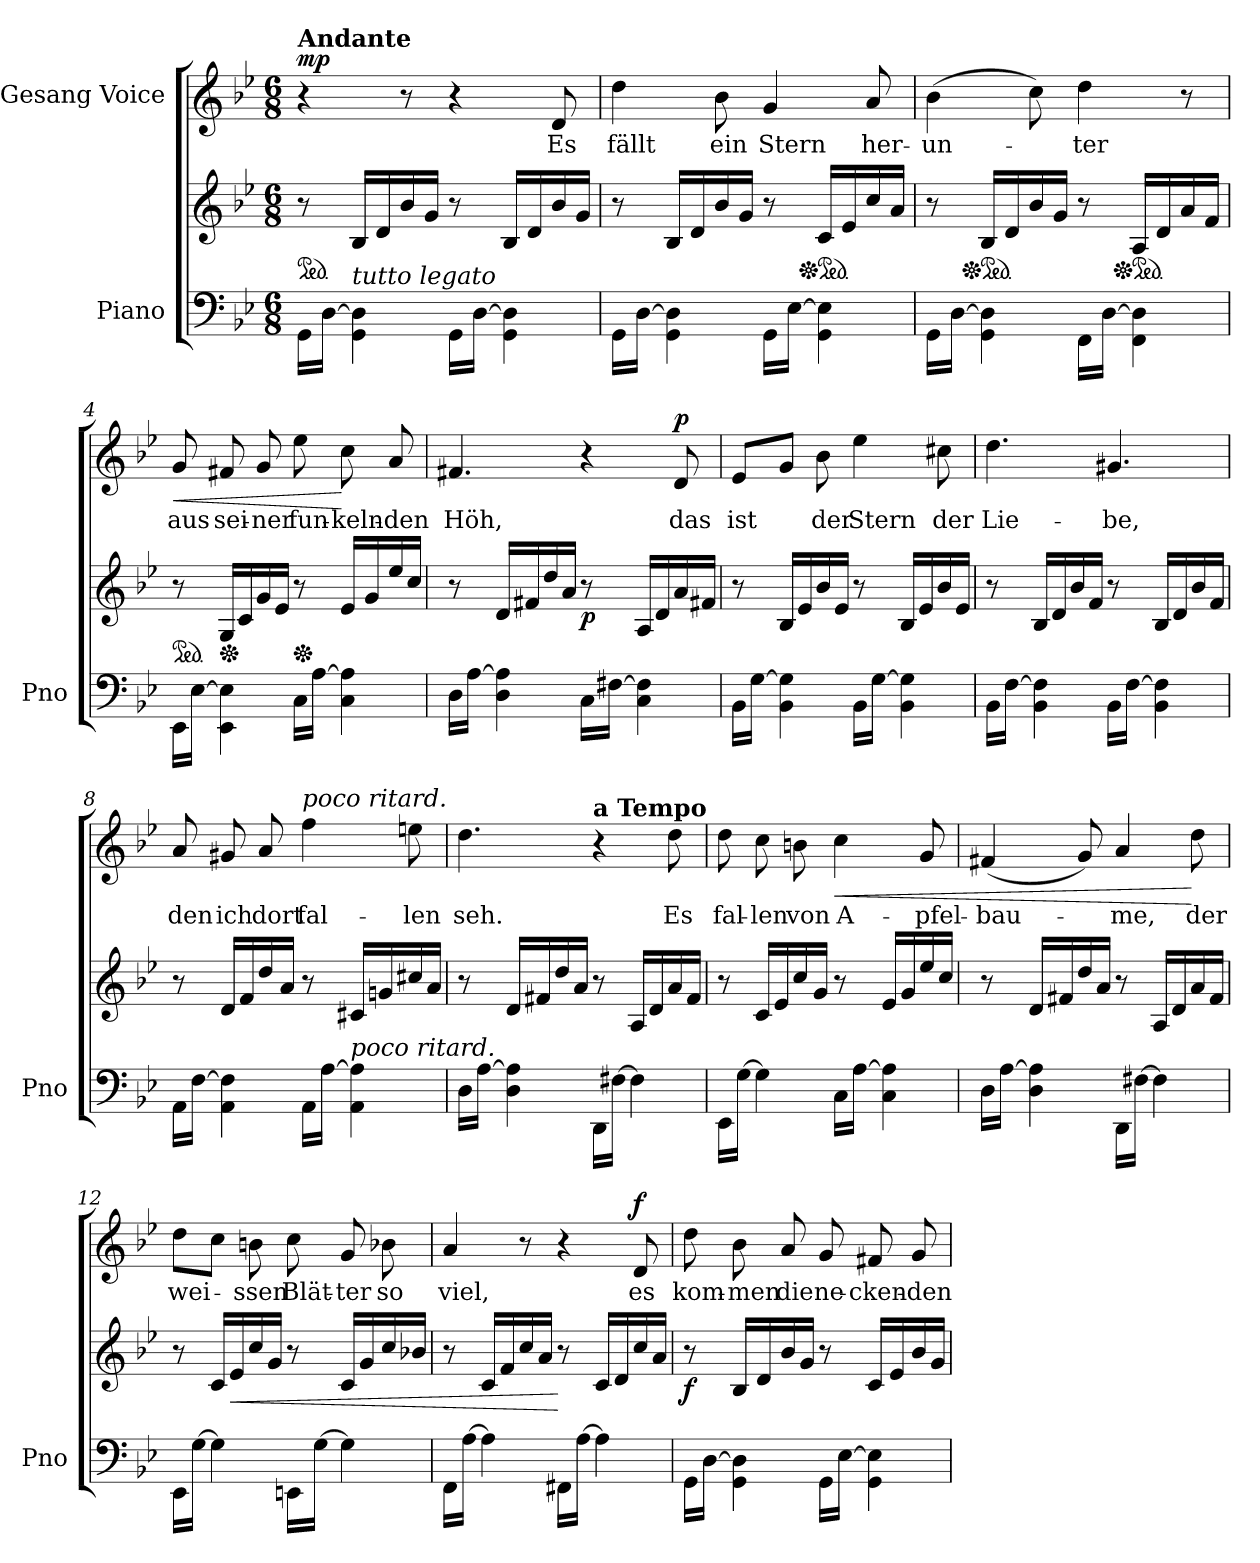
**kern	**kern	**dynam	**kern	**text	**dynam
*part2	*part2	*part2	*part1	*part1	*part1
*staff3	*staff2	*staff2/3	*staff1	*staff1	*staff1
*I"Piano	*	*	*I"Gesang Voice	*	*
*I'Pno	*	*	*	*	*
*clefF4	*clefG2	*	*clefG2	*	*
*k[b-e-]	*k[b-e-]	*	*k[b-e-]	*	*
*M6/8	*M6/8	*	*M6/8	*	*
*	*ped	*	*	*	*
=1	=1	=1	=1	=1	=1
!	!	!	!LO:TX:a:B:t=Andante	!	!
!	!	!	!	!	!LO:DY:b
16GG\LL	8r	.	4r	.	mp
[16D\JJ	.	.	.	.	.
!LO:TX:a:i:t=tutto legato	!	!	!	!	!
4GG\ 4D\]	16B-/LL	.	.	.	.
.	16d/	.	.	.	.
.	16b-/	.	8r	.	.
.	16g/JJ	.	.	.	.
16GG\LL	8r	.	4r	.	.
[16D\JJ	.	.	.	.	.
4GG\ 4D\]	16B-/LL	.	.	.	.
.	16d/	.	.	.	.
!	!	!	!	!LO:LY:b	!
.	16b-/	.	8d/	Es	.
.	16g/JJ	.	.	.	.
=2	=2	=2	=2	=2	=2
!	!	!	!	!LO:LY:b	!
16GG\LL	8r	.	4dd\	fällt	.
[16D\JJ	.	.	.	.	.
4GG\ 4D\]	16B-/LL	.	.	.	.
.	16d/	.	.	.	.
!	!	!	!	!LO:LY:b	!
.	16b-/	.	8b-\	ein	.
.	16g/JJ	.	.	.	.
!	!	!	!	!LO:LY:b	!
16GG\LL	8r	.	4g/	Stern	.
[16E-\JJ	.	.	.	.	.
*	*Xped	*	*	*	*
*	*ped	*	*	*	*
4GG\ 4E-\]	16c/LL	.	.	.	.
.	16e-/	.	.	.	.
!	!	!	!	!LO:LY:b	!
.	16cc/	.	8a/	her-	.
.	16a/JJ	.	.	.	.
=3	=3	=3	=3	=3	=3
!	!	!	!	!LO:LY:b	!
16GG\LL	8r	.	(4b-\	-un-	.
[16D\JJ	.	.	.	.	.
*	*Xped	*	*	*	*
*	*ped	*	*	*	*
4GG\ 4D\]	16B-/LL	.	.	.	.
.	16d/	.	.	.	.
.	16b-/	.	8cc\)	.	.
.	16g/JJ	.	.	.	.
!	!	!	!	!LO:LY:b	!
16FF\LL	8r	.	4dd\	-ter	.
[16D\JJ	.	.	.	.	.
*	*Xped	*	*	*	*
*	*ped	*	*	*	*
4FF\ 4D\]	16A/LL	.	.	.	.
.	16d/	.	.	.	.
.	16a/	.	8r	.	.
.	16f/JJ	.	.	.	.
!!LO:LB:g=z
=4	=4	=4	=4	=4	=4
*	*ped	*	*	*	*
!	!	!	!	!LO:LY:b	!LO:HP:b
16EE-\LL	8r	.	8g/	aus	<
[16E-\JJ	.	.	.	.	.
*	*Xped	*	*	*	*
!	!	!	!	!LO:LY:b	!
4EE-\ 4E-\]	16G/LL	.	8f#X/	sei-	.
.	16c/	.	.	.	.
!	!	!	!	!LO:LY:b	!
.	16g/	.	8g/	-ner	.
.	16e-/JJ	.	.	.	.
*	*Xped	*	*	*	*
!	!	!	!	!LO:LY:b	!
16C\LL	8r	.	8ee-\	fun-	.
[16A\JJ	.	.	.	.	.
!	!	!	!	!LO:LY:b	!
4C\ 4A\]	16e-/LL	.	8cc\	-keln-	[
.	16g/	.	.	.	.
!	!	!	!	!LO:LY:b	!
.	16ee-/	.	8a/	-den	.
.	16cc/JJ	.	.	.	.
=5	=5	=5	=5	=5	=5
!	!	!	!	!LO:LY:b	!
16D\LL	8r	.	4.f#X/	Höh,	.
[16A\JJ	.	.	.	.	.
4D\ 4A\]	16d/LL	.	.	.	.
.	16f#X/	.	.	.	.
.	16dd/	.	.	.	.
.	16a/JJ	.	.	.	.
!	!	!LO:DY:b	!	!	!
16C\LL	8r	p	4r	.	.
[16F#X\JJ	.	.	.	.	.
4C\ 4F#\]	16A/LL	.	.	.	.
.	16d/	.	.	.	.
!	!	!	!	!LO:LY:b	!LO:DY:a
.	16a/	.	8d/	das	p
.	16f#X/JJ	.	.	.	.
=6	=6	=6	=6	=6	=6
!	!	!	!	!LO:LY:b	!
16BB-\LL	8r	.	8e-/L	ist	.
[16G\JJ	.	.	.	.	.
4BB-\ 4G\]	16B-/LL	.	8g/J	.	.
.	16e-/	.	.	.	.
!	!	!	!	!LO:LY:b	!
.	16b-/	.	8b-\	der	.
.	16e-/JJ	.	.	.	.
!	!	!	!	!LO:LY:b	!
16BB-\LL	8r	.	4ee-\	Stern	.
[16G\JJ	.	.	.	.	.
4BB-\ 4G\]	16B-/LL	.	.	.	.
.	16e-/	.	.	.	.
!	!	!	!	!LO:LY:b	!
.	16b-/	.	8cc#X\	der	.
.	16e-/JJ	.	.	.	.
!!LO:LB:g=z
=7	=7	=7	=7	=7	=7
!	!	!	!	!LO:LY:b	!
16BB-\LL	8r	.	4.dd\	Lie-	.
[16F\JJ	.	.	.	.	.
4BB-\ 4F\]	16B-/LL	.	.	.	.
.	16d/	.	.	.	.
.	16b-/	.	.	.	.
.	16f/JJ	.	.	.	.
!	!	!	!	!LO:LY:b	!
16BB-\LL	8r	.	4.g#X/	-be,	.
[16F\JJ	.	.	.	.	.
4BB-\ 4F\]	16B-/LL	.	.	.	.
.	16d/	.	.	.	.
.	16b-/	.	.	.	.
.	16f/JJ	.	.	.	.
=8	=8	=8	=8	=8	=8
!	!	!	!	!LO:LY:b	!
16AA\LL	8r	.	8a/	den	.
[16F\JJ	.	.	.	.	.
!	!	!	!	!LO:LY:b	!
4AA\ 4F\]	16d/LL	.	8g#X/	ich	.
.	16f/	.	.	.	.
!	!	!	!	!LO:LY:b	!
.	16dd/	.	8a/	dort	.
.	16a/JJ	.	.	.	.
!	!	!	!LO:TX:a:i:t=poco ritard.	!	!
!	!	!	!	!LO:LY:b	!
16AA\LL	8r	.	4ff\	fal-	.
[16A\JJ	.	.	.	.	.
!LO:TX:a:i:t=poco ritard.	!	!	!	!	!
4AA\ 4A\]	16c#X/LL	.	.	.	.
.	16gn/	.	.	.	.
*	*	*	*MM74	*	*
!	!	!	!	!LO:LY:b	!
.	16cc#X/	.	8een\	-len	.
.	16a/JJ	.	.	.	.
=9	=9	=9	=9	=9	=9
*	*	*	*MM70	*	*
!	!	!	!	!LO:LY:b	!
16D\LL	8r	.	4.dd\	seh.	.
[16A\JJ	.	.	.	.	.
4D\ 4A\]	16d/LL	.	.	.	.
.	16f#X/	.	.	.	.
.	16dd/	.	.	.	.
.	16a/JJ	.	.	.	.
!	!	!	!LO:TX:a:B:t=a Tempo	!	!
16DD\LL	8r	.	4r	.	.
[16F#X\JJ	.	.	.	.	.
4F#\]	16A/LL	.	.	.	.
.	16d/	.	.	.	.
!	!	!	!	!LO:LY:b	!
.	16a/	.	8dd\	Es	.
.	16f#/JJ	.	.	.	.
!!LO:LB:g=z
=10	=10	=10	=10	=10	=10
!	!	!	!	!LO:LY:b	!
16EE-\LL	8r	.	8dd\	fal-	.
[16G\JJ	.	.	.	.	.
!	!	!	!	!LO:LY:b	!
4G\]	16c/LL	.	8cc\	-len	.
.	16e-/	.	.	.	.
!	!	!	!	!LO:LY:b	!
.	16cc/	.	8bn\	von	.
.	16g/JJ	.	.	.	.
!	!	!	!	!LO:LY:b	!LO:HP:b
16C\LL	8r	.	4cc\	A-	<
[16A\JJ	.	.	.	.	.
4C\ 4A\]	16e-/LL	.	.	.	.
.	16g/	.	.	.	.
!	!	!	!	!LO:LY:b	!
.	16ee-/	.	8g/	-pfel-	.
.	16cc/JJ	.	.	.	.
=11	=11	=11	=11	=11	=11
!	!	!	!	!LO:LY:b	!
16D\LL	8r	.	(4f#X/	-bau-	.
[16A\JJ	.	.	.	.	.
4D\ 4A\]	16d/LL	.	.	.	.
.	16f#X/	.	.	.	.
.	16dd/	.	8g/)	.	.
.	16a/JJ	.	.	.	.
!	!	!	!	!LO:LY:b	!
16DD\LL	8r	.	4a/	-me,	.
[16F#X\JJ	.	.	.	.	.
4F#\]	16A/LL	.	.	.	.
.	16d/	.	.	.	.
!	!	!	!	!LO:LY:b	!
.	16a/	.	8dd\	der	[
.	16f#/JJ	.	.	.	.
=12	=12	=12	=12	=12	=12
!	!	!	!	!LO:LY:b	!
16EE-\LL	8r	.	8dd\L	wei-	.
[16G\JJ	.	.	.	.	.
4G\]	16c/LL	.	8cc\J	.	.
!	!	!LO:HP:b	!	!	!
.	16e-/	<	.	.	.
!	!	!	!	!LO:LY:b	!
.	16cc/	.	8bn\	-ssen	.
.	16g/JJ	.	.	.	.
!	!	!	!	!LO:LY:b	!
16EEn\LL	8r	.	8cc\	Blät-	.
[16G\JJ	.	.	.	.	.
!	!	!	!	!LO:LY:b	!
4G\]	16c/LL	.	8g/	-ter	.
.	16g/	.	.	.	.
!	!	!	!	!LO:LY:b	!
.	16cc/	.	8b-X\	so	.
.	16b-X/JJ	.	.	.	.
=13	=13	=13	=13	=13	=13
!	!	!	!	!LO:LY:b	!
16FF\LL	8r	.	4a/	viel,	.
[16A\JJ	.	.	.	.	.
4A\]	16c/LL	.	.	.	.
.	16f/	.	.	.	.
.	16cc/	.	8r	.	.
.	16a/JJ	.	.	.	.
16FF#X\LL	8r	[	4r	.	.
[16A\JJ	.	.	.	.	.
4A\]	16c/LL	.	.	.	.
.	16d/	.	.	.	.
!	!	!	!	!LO:LY:b	!LO:DY:a
.	16cc/	.	8d/	es	f
.	16a/JJ	.	.	.	.
!!LO:PB:g=z
=14	=14	=14	=14	=14	=14
!	!	!LO:DY:b	!	!LO:LY:b	!
16GG\LL	8r	f	8dd\	kom-	.
[16D\JJ	.	.	.	.	.
!	!	!	!	!LO:LY:b	!
4GG\ 4D\]	16B-/LL	.	8b-\	-men	.
.	16d/	.	.	.	.
!	!	!	!	!LO:LY:b	!
.	16b-/	.	8a/	die	.
.	16g/JJ	.	.	.	.
!	!	!	!	!LO:LY:b	!
16GG\LL	8r	.	8g/	ne-	.
[16E-\JJ	.	.	.	.	.
!	!	!	!	!LO:LY:b	!
4GG\ 4E-\]	16c/LL	.	8f#X/	-cken-	.
.	16e-/	.	.	.	.
!	!	!	!	!LO:LY:b	!
.	16b-/	.	8g/	-den	.
.	16g/JJ	.	.	.	.
=	=	=	=	=	=
*-	*-	*-	*-	*-	*-
